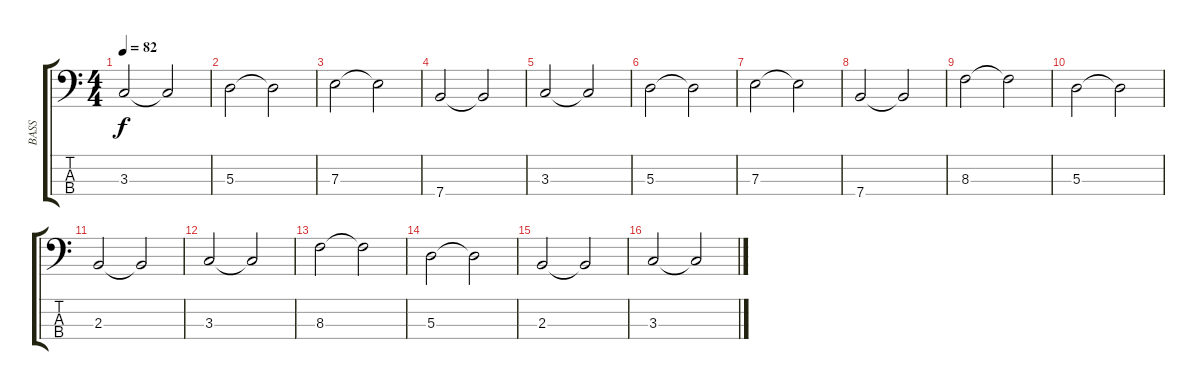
\track ("BASS" "BASS") {instrument acousticbass}
\staff {score tabs}
\tuning (G2 D2 A1 E1) {hide}
\ts (4 4)
\tempo 82
\clef f4
\ks c
3.3.2{dy f} 3.3{t}.2 |
5.3.2 5.3{t}.2 |
7.3.2 7.3{t}.2 |
7.4.2 7.4{t}.2 |
3.3.2 3.3{t}.2 |
5.3.2 5.3{t}.2 |
7.3.2 7.3{t}.2 |
7.4.2 7.4{t}.2 |
8.3.2 8.3{t}.2 |
5.3.2 5.3{t}.2 |
2.3.2 2.3{t}.2 |
3.3.2 3.3{t}.2 |
8.3.2 8.3{t}.2 |
5.3.2 5.3{t}.2 |
2.3.2 2.3{t}.2 |
3.3.2 3.3{t}.2
